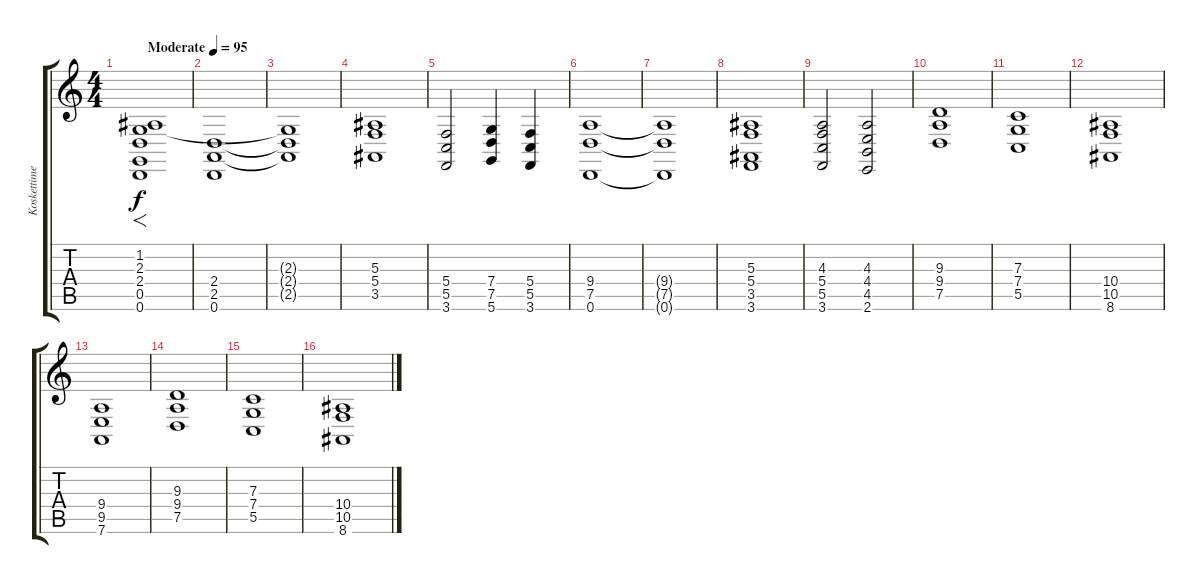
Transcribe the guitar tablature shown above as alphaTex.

\track ("Koskettimet" "Koskettime") {instrument choiraahs}
\staff {score tabs}
\tuning (D4 A3 F3 C3 G2 D2) {hide}
\ts (4 4)
\tempo (95 "Moderate")
\clef g2
\ks c
(1.2 2.3 2.4 0.5 0.6).1{f dy f instrument choiraahs} |
(2.4 2.5 0.6).1 |
(2.3{t} 2.4{t} 2.5{t}).1 |
(5.3 5.4 3.5).1 |
(5.4 5.5 3.6).2 (7.4 7.5 5.6).4 (5.4 5.5 3.6).4 |
(9.4 7.5 0.6).1 |
(9.4{t} 7.5{t} 0.6{t}).1 |
(5.3 5.4 3.5 3.6).1 |
(4.3 5.4 5.5 3.6).2 (4.3 4.4 4.5 2.6).2 |
(9.3 9.4 7.5).1 |
(7.3 7.4 5.5).1 |
(10.4 10.5 8.6).1 |
(9.4 9.5 7.6).1 |
(9.3 9.4 7.5).1 |
(7.3 7.4 5.5).1 |
(10.4 10.5 8.6).1
